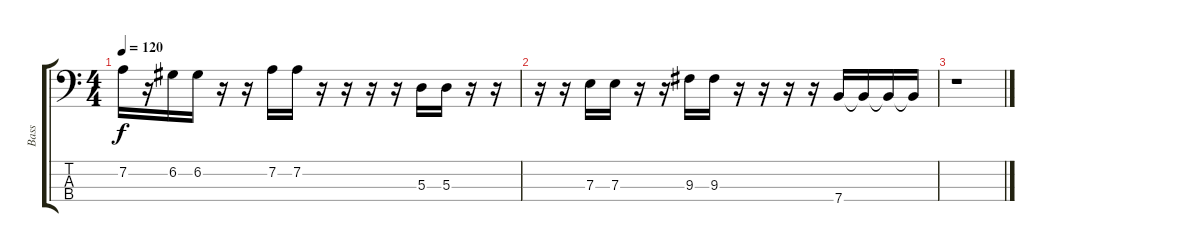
\track ("Bass" "Bass") {instrument electricbassfinger}
\staff {score tabs}
\tuning (G2 D2 A1 E1) {hide}
\ts (4 4)
\tempo 120
\clef f4
\ks c
7.2.16{dy f} r.16 6.2.16 6.2.16 r.16 r.16 7.2.16 7.2.16 r.16 r.16 r.16 r.16 5.3.16 5.3.16 r.16 r.16 |
r.16 r.16 7.3.16 7.3.16 r.16 r.16 9.3.16 9.3.16 r.16 r.16 r.16 r.16 7.4.16 7.4{t}.16 7.4{t}.16 7.4{t}.16 |
r.1
